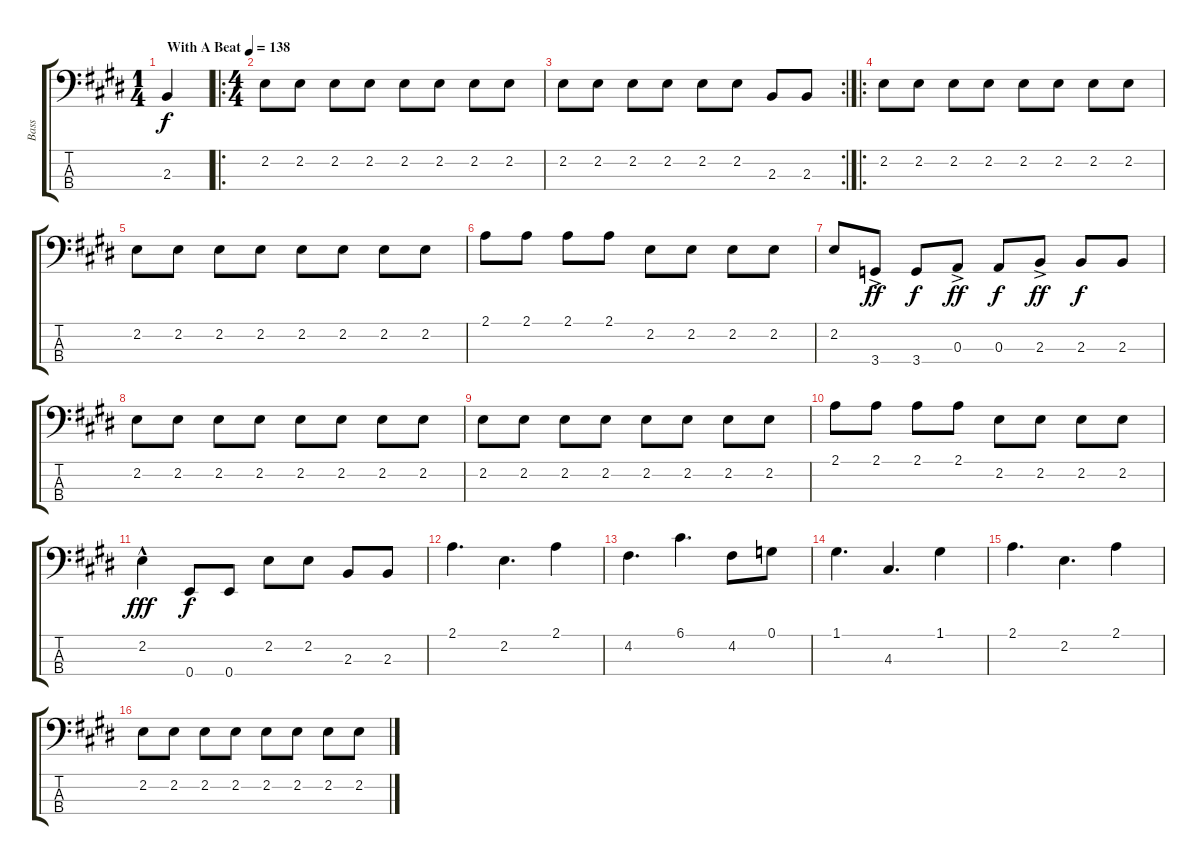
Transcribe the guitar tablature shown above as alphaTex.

\track ("Bass" "Bass") {instrument electricbassfinger}
\staff {score tabs}
\tuning (G2 D2 A1 E1) {hide}
\ts (1 4)
\tempo (138 "With A Beat")
\clef f4
\ks e
2.3.4{dy f instrument electricbassfinger} |
\ro
\ts (4 4)
2.2.8 2.2.8 2.2.8 2.2.8 2.2.8 2.2.8 2.2.8 2.2.8 |
\rc 2
2.2.8 2.2.8 2.2.8 2.2.8 2.2.8 2.2.8 2.3.8 2.3.8 |
\ro
2.2.8 2.2.8 2.2.8 2.2.8 2.2.8 2.2.8 2.2.8 2.2.8 |
2.2.8 2.2.8 2.2.8 2.2.8 2.2.8 2.2.8 2.2.8 2.2.8 |
2.1.8 2.1.8 2.1.8 2.1.8 2.2.8 2.2.8 2.2.8 2.2.8 |
2.2.8 3.4{ac}.8{dy ff} 3.4.8{dy f} 0.3{ac}.8{dy ff} 0.3.8{dy f} 2.3{ac}.8{dy ff} 2.3.8{dy f} 2.3.8 |
2.2.8 2.2.8 2.2.8 2.2.8 2.2.8 2.2.8 2.2.8 2.2.8 |
2.2.8 2.2.8 2.2.8 2.2.8 2.2.8 2.2.8 2.2.8 2.2.8 |
2.1.8 2.1.8 2.1.8 2.1.8 2.2.8 2.2.8 2.2.8 2.2.8 |
2.2{hac}.4{dy fff} 0.4.8{dy f} 0.4.8 2.2.8 2.2.8 2.3.8 2.3.8 |
2.1.4{d} 2.2.4{d} 2.1.4 |
4.2.4{d} 6.1.4{d} 4.2.8 0.1.8 |
1.1.4{d} 4.3.4{d} 1.1.4 |
2.1.4{d} 2.2.4{d} 2.1.4 |
2.2.8 2.2.8 2.2.8 2.2.8 2.2.8 2.2.8 2.2.8 2.2.8
